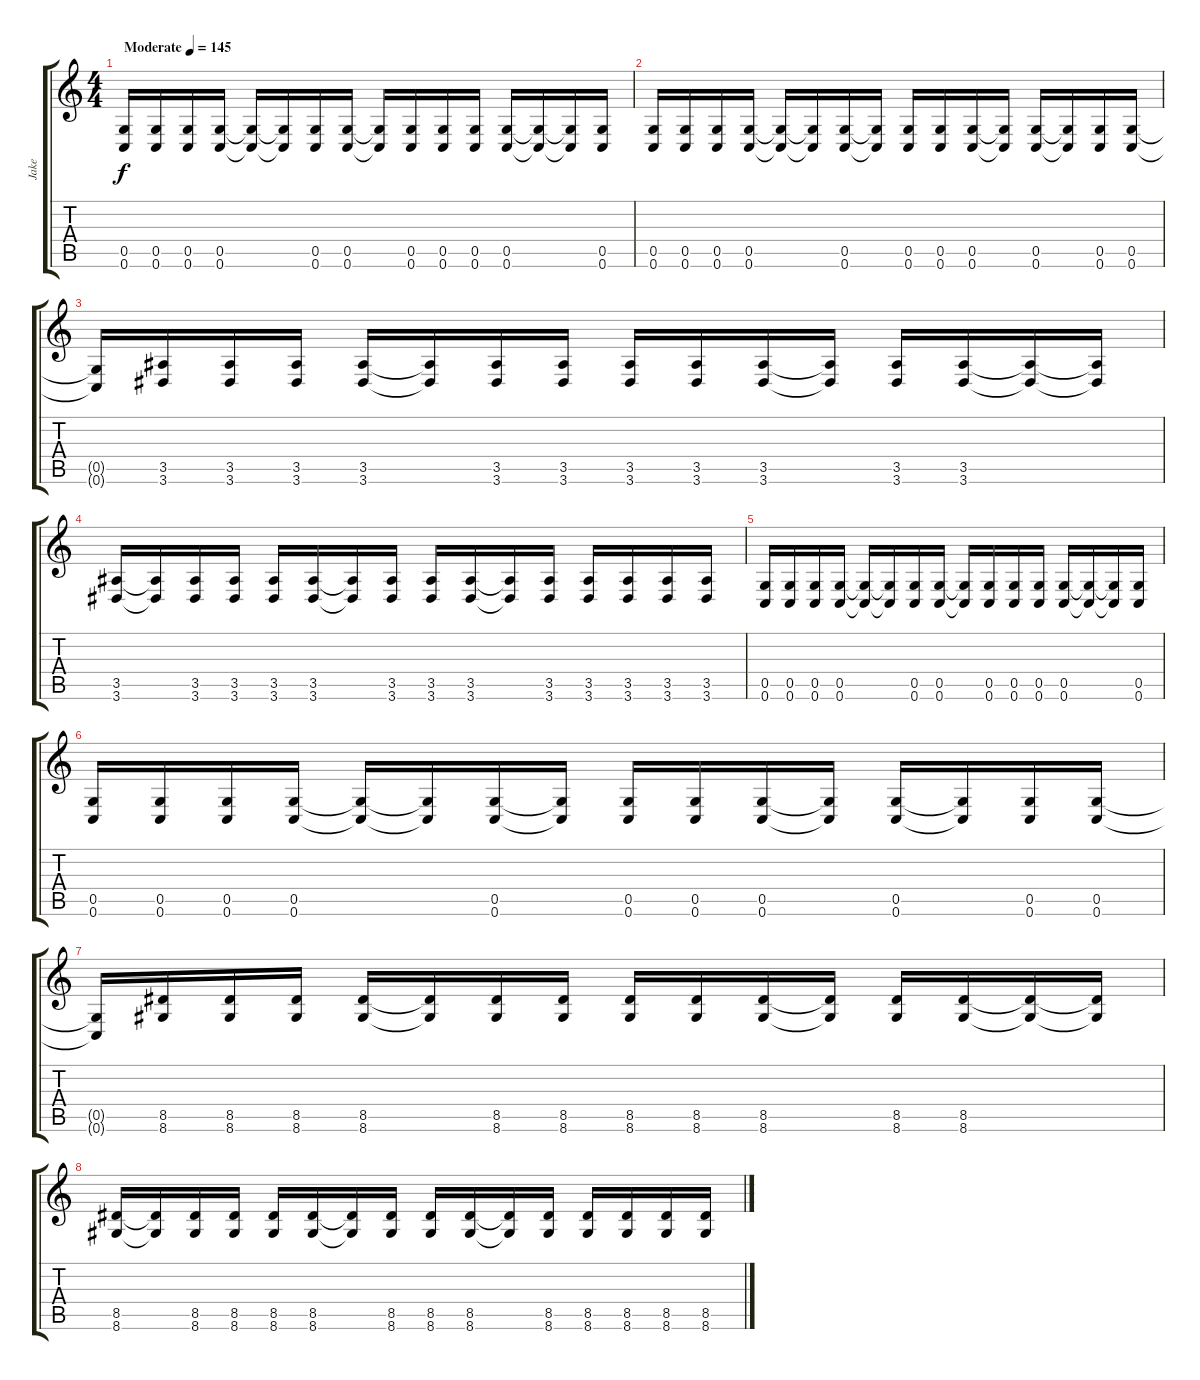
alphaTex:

\track ("Jake " "Jake ") {instrument distortionguitar}
\staff {score tabs}
\tuning (D4 A3 F3 C3 G2 C2) {hide}
\ts (4 4)
\tempo (145 "Moderate")
\clef g2
\ks c
(0.5 0.6).16{dy f instrument distortionguitar} (0.5 0.6).16 (0.5 0.6).16 (0.5 0.6).16 (0.5{t} 0.6{t}).16 (0.5{t} 0.6{t}).16 (0.5 0.6).16 (0.5 0.6).16 (0.5{t} 0.6{t}).16 (0.5 0.6).16 (0.5 0.6).16 (0.5 0.6).16 (0.5 0.6).16 (0.5{t} 0.6{t}).16 (0.5{t} 0.6{t}).16 (0.5 0.6).16 |
(0.5 0.6).16 (0.5 0.6).16 (0.5 0.6).16 (0.5 0.6).16 (0.5{t} 0.6{t}).16 (0.5{t} 0.6{t}).16 (0.5 0.6).16 (0.5{t} 0.6{t}).16 (0.5 0.6).16 (0.5 0.6).16 (0.5 0.6).16 (0.5{t} 0.6{t}).16 (0.5 0.6).16 (0.5{t} 0.6{t}).16 (0.5 0.6).16 (0.5 0.6).16 |
(0.5{t} 0.6{t}).16 (3.5 3.6).16 (3.5 3.6).16 (3.5 3.6).16 (3.5 3.6).16 (3.5{t} 3.6{t}).16 (3.5 3.6).16 (3.5 3.6).16 (3.5 3.6).16 (3.5 3.6).16 (3.5 3.6).16 (3.5{t} 3.6{t}).16 (3.5 3.6).16 (3.5 3.6).16 (3.5{t} 3.6{t}).16 (3.5{t} 3.6{t}).16 |
(3.5 3.6).16 (3.5{t} 3.6{t}).16 (3.5 3.6).16 (3.5 3.6).16 (3.5 3.6).16 (3.5 3.6).16 (3.5{t} 3.6{t}).16 (3.5 3.6).16 (3.5 3.6).16 (3.5 3.6).16 (3.5{t} 3.6{t}).16 (3.5 3.6).16 (3.5 3.6).16 (3.5 3.6).16 (3.5 3.6).16 (3.5 3.6).16 |
(0.5 0.6).16 (0.5 0.6).16 (0.5 0.6).16 (0.5 0.6).16 (0.5{t} 0.6{t}).16 (0.5{t} 0.6{t}).16 (0.5 0.6).16 (0.5 0.6).16 (0.5{t} 0.6{t}).16 (0.5 0.6).16 (0.5 0.6).16 (0.5 0.6).16 (0.5 0.6).16 (0.5{t} 0.6{t}).16 (0.5{t} 0.6{t}).16 (0.5 0.6).16 |
(0.5 0.6).16 (0.5 0.6).16 (0.5 0.6).16 (0.5 0.6).16 (0.5{t} 0.6{t}).16 (0.5{t} 0.6{t}).16 (0.5 0.6).16 (0.5{t} 0.6{t}).16 (0.5 0.6).16 (0.5 0.6).16 (0.5 0.6).16 (0.5{t} 0.6{t}).16 (0.5 0.6).16 (0.5{t} 0.6{t}).16 (0.5 0.6).16 (0.5 0.6).16 |
(0.5{t} 0.6{t}).16 (8.5 8.6).16 (8.5 8.6).16 (8.5 8.6).16 (8.5 8.6).16 (8.5{t} 8.6{t}).16 (8.5 8.6).16 (8.5 8.6).16 (8.5 8.6).16 (8.5 8.6).16 (8.5 8.6).16 (8.5{t} 8.6{t}).16 (8.5 8.6).16 (8.5 8.6).16 (8.5{t} 8.6{t}).16 (8.5{t} 8.6{t}).16 |
(8.5 8.6).16 (8.5{t} 8.6{t}).16 (8.5 8.6).16 (8.5 8.6).16 (8.5 8.6).16 (8.5 8.6).16 (8.5{t} 8.6{t}).16 (8.5 8.6).16 (8.5 8.6).16 (8.5 8.6).16 (8.5{t} 8.6{t}).16 (8.5 8.6).16 (8.5 8.6).16 (8.5 8.6).16 (8.5 8.6).16 (8.5 8.6).16
